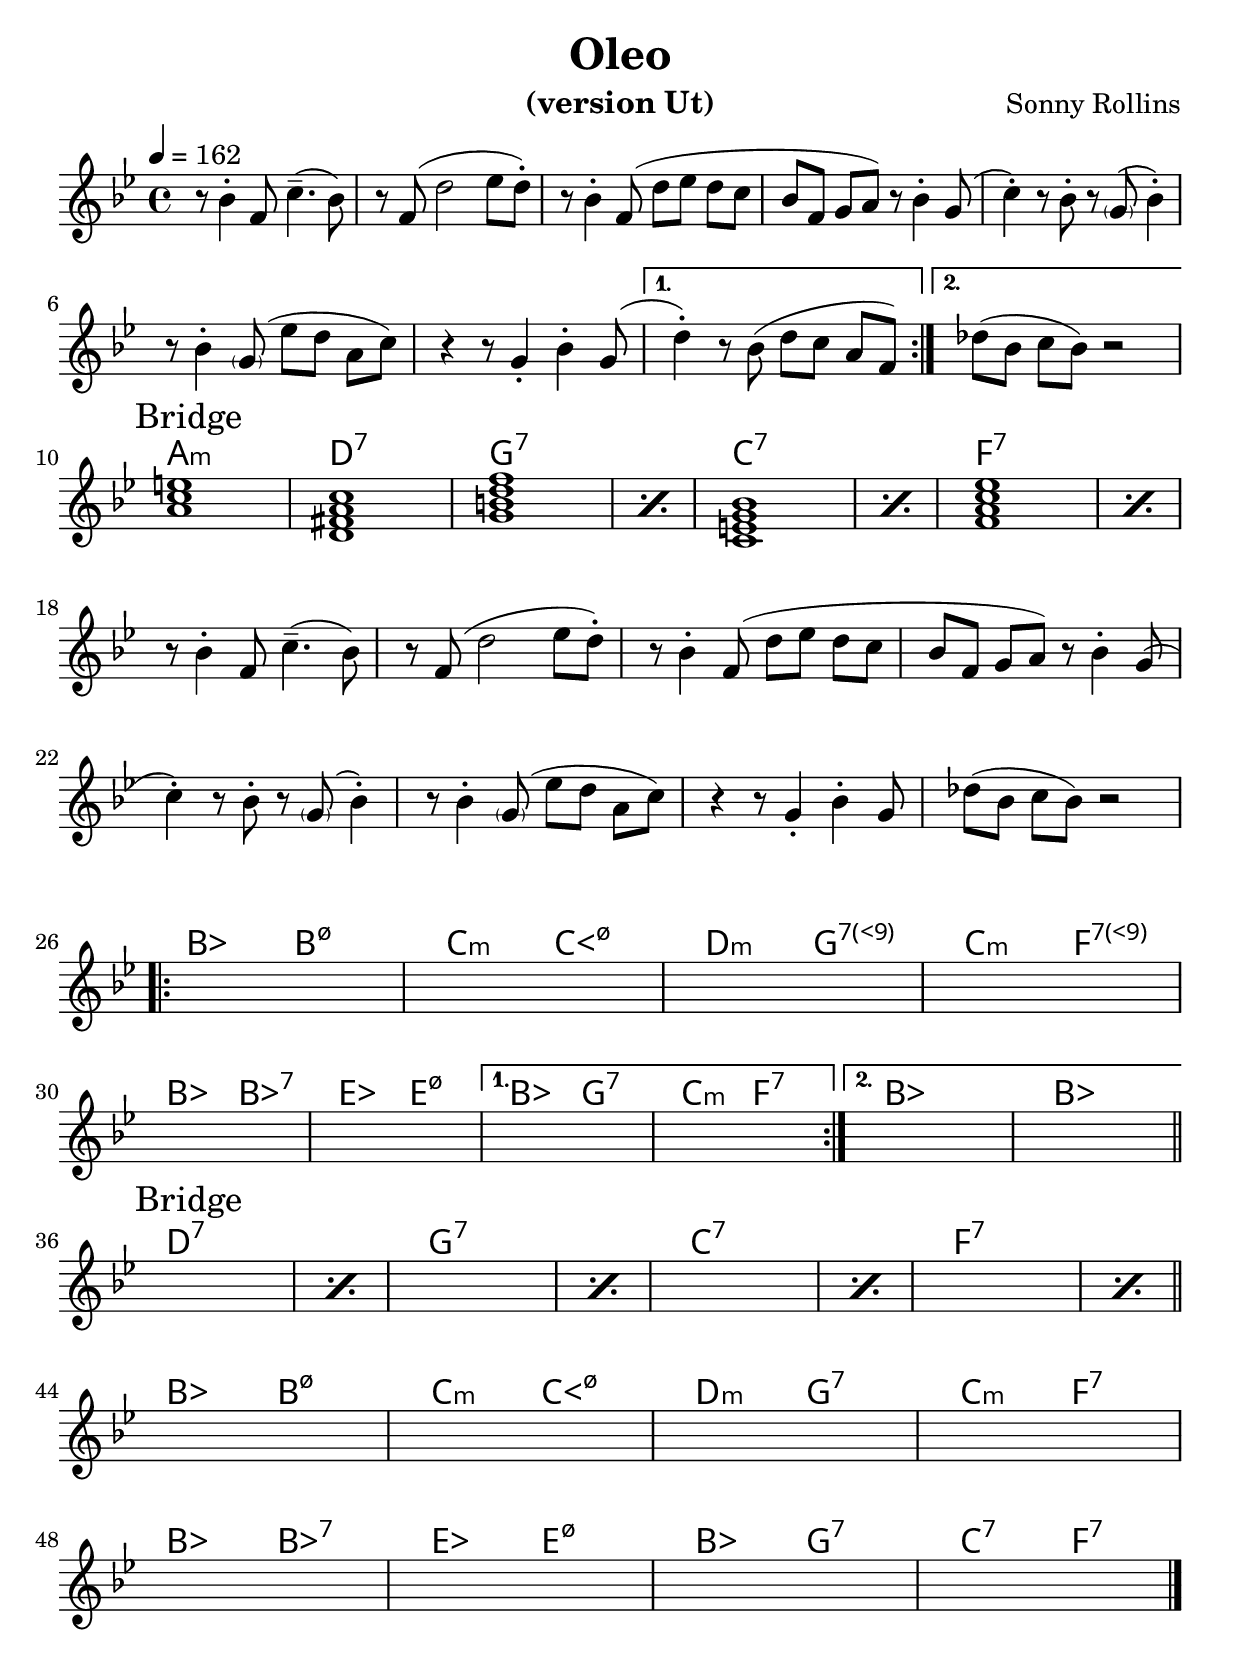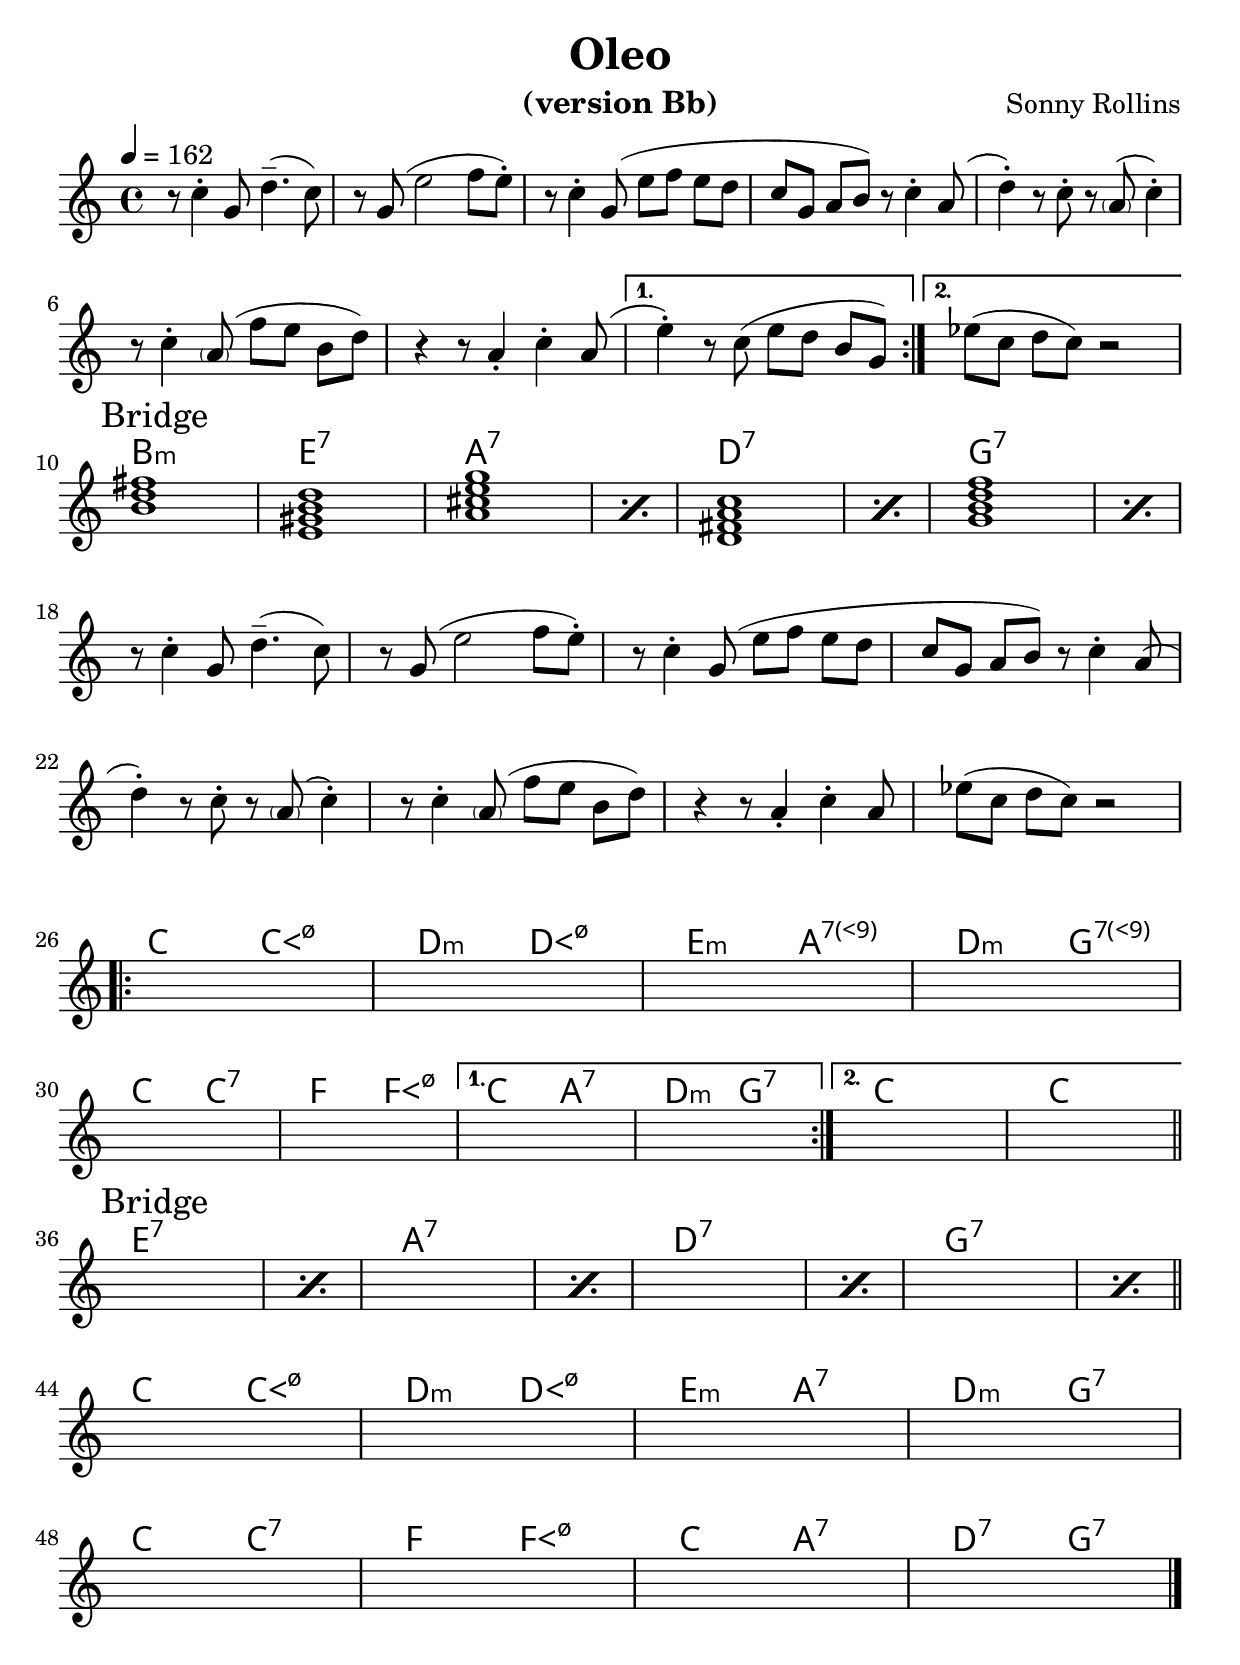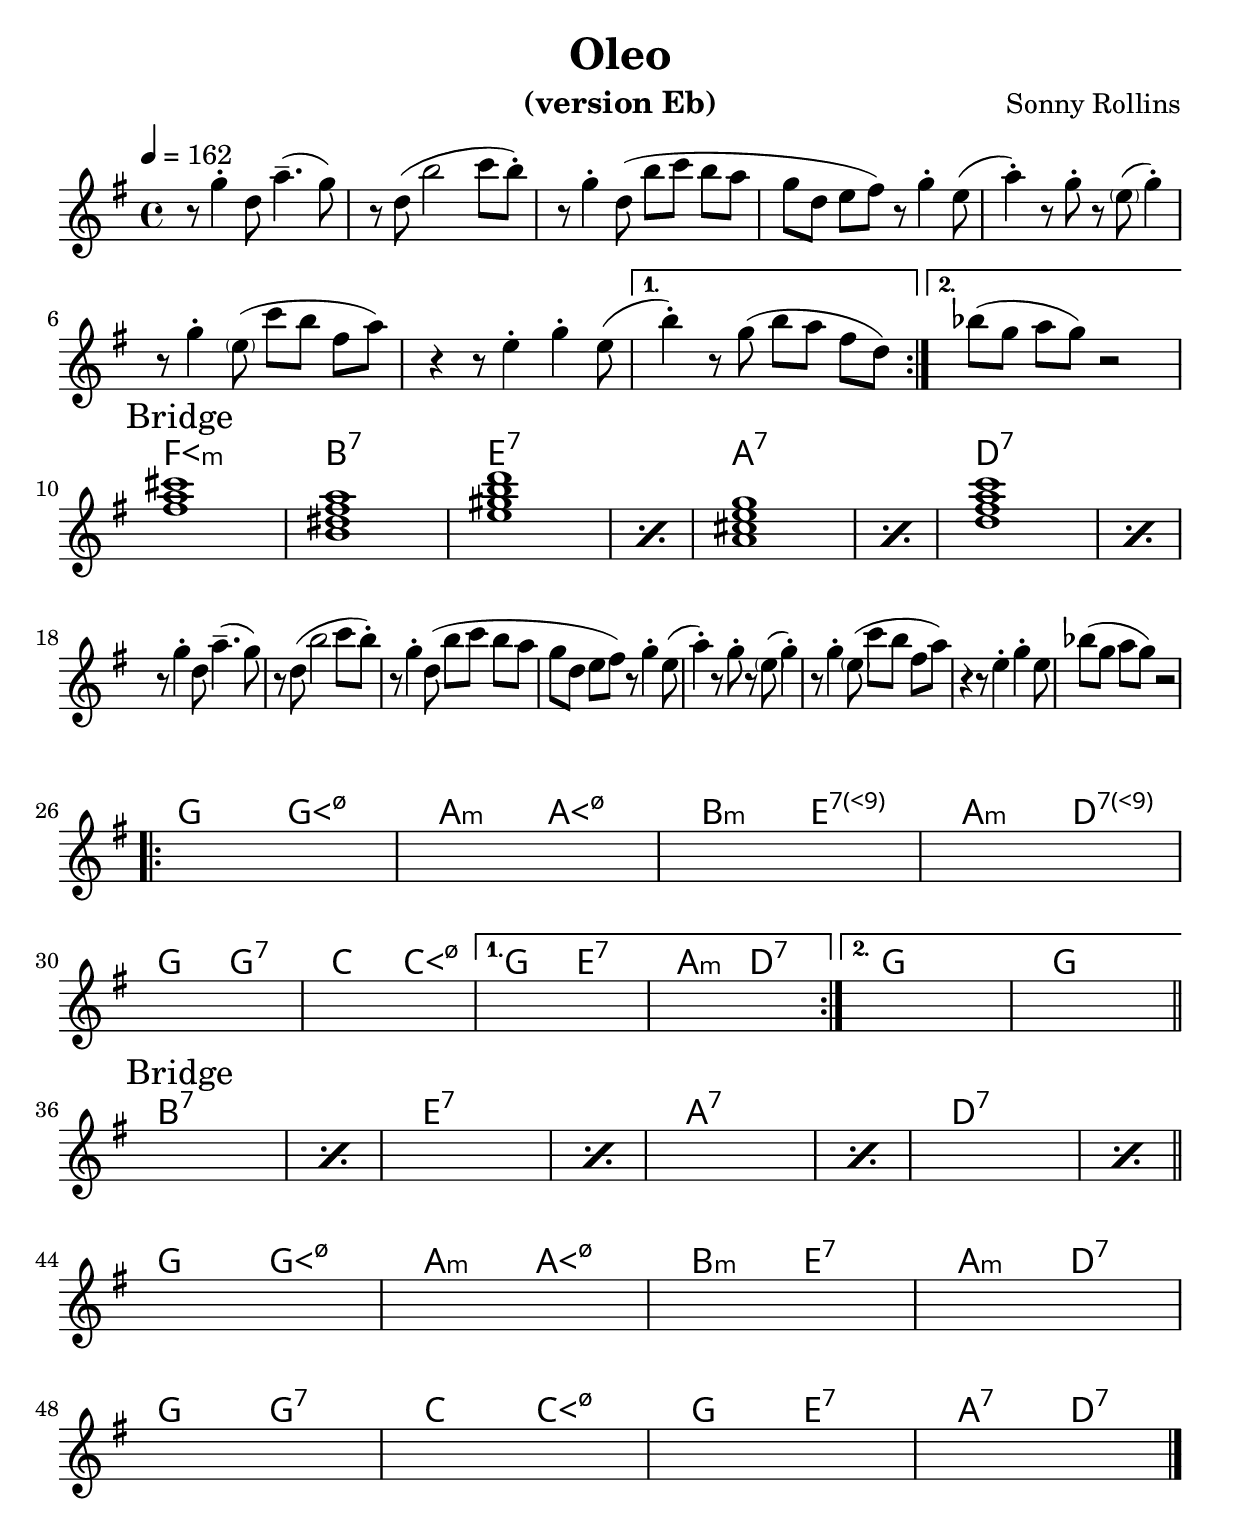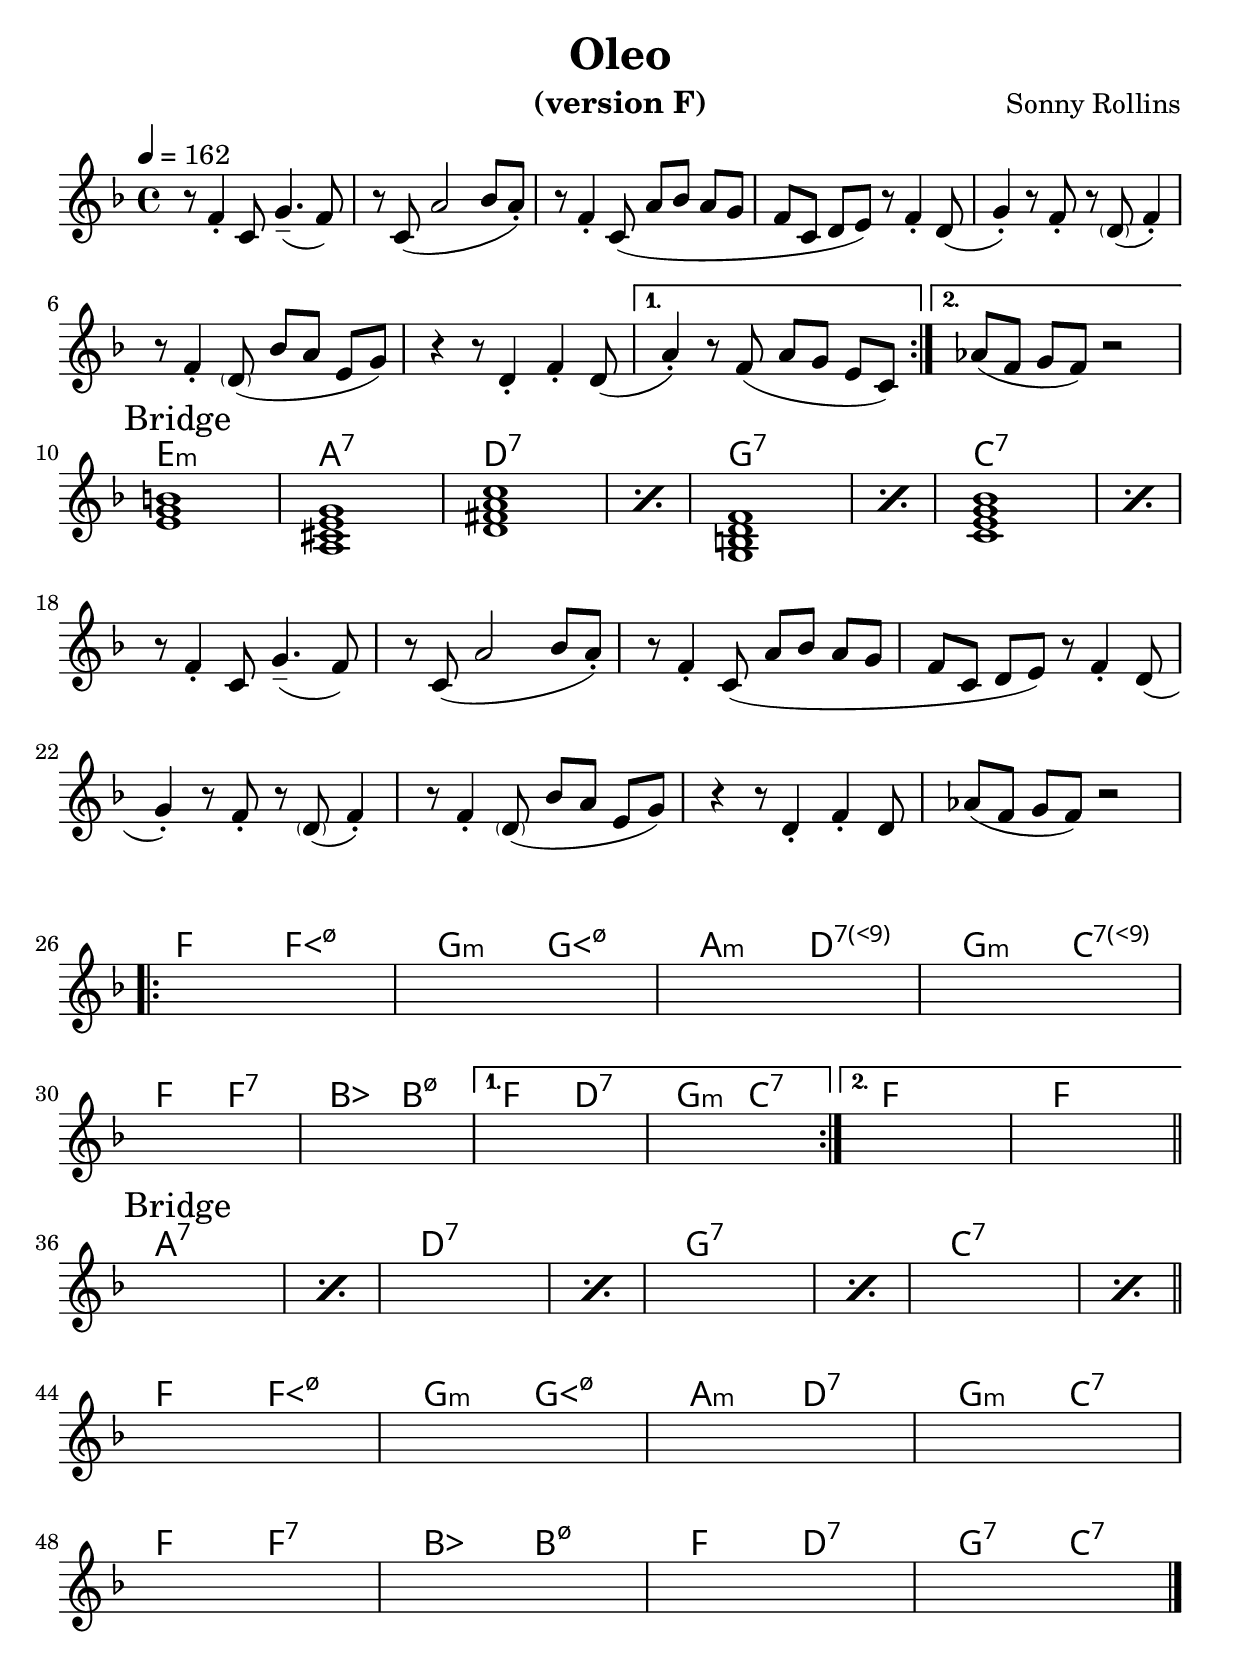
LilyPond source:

% Created on Mon Sep 20 15:23:38 CEST 2010
\version "2.22.0"

#(set-global-staff-size 24)
#(set-default-paper-size "a4")

\include "utils/AccordsJazzDefs.ly"

\paper { indent = 0\cm} 

\header {
	title = "Oleo" 
 	composer = "Sonny Rollins"
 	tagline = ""

}


accords = \chords {
	\repeat volta 2 {\repeat unfold 7 {s1}}
	\alternative {{s}{s}}
	a:m d:7 \repeat percent 2 {g:7}
	\repeat percent 2 {c:7} \repeat percent 2 {f:7}
	\repeat unfold 8 {s1}
	\repeat volta 2 {
	bes2 b:m7.5- c:m cis:m7.5- d:m g:7.9+ c:m f:7.9+ bes bes:7 es e:m7.5-
	}
	\alternative {{bes g:7 c:m f:7}{bes1 bes}}
	\repeat percent 2 {d:7} \repeat percent 2 {g:7} \repeat percent 2 {c:7} \repeat percent 2 {f:7}
	bes2 b:m7.5- c:m cis:m7.5- d:m g:7 c:m f:7 bes bes:7 es e:m7.5- bes g:7 c:7 f:7 
	%c1:m7.5+.9+ % un accord
	%es:m7 % un deuxiÃ¨me
}

staffViolon = \new Staff {
	\time 4/4
	\tempo 4 = 162 
	\set Staff.midiInstrument = "trumpet"
	\key bes \major
	\clef treble
	\accidentalStyle modern-cautionary
	\relative c' { 	
 % Type notes here 
\compressEmptyMeasures
\set Timing.beamExceptions = #'()
\repeat volta 2 {
r8 bes'4-. f8 c'4.--( bes8)
r f( d'2 es8 d-.)
r bes4-. f8( d' es d c
bes f g a) r bes4-. g8(
c4-.) r8 bes-. r \parenthesize g( bes4-.)
r8 bes4-. \parenthesize g8( es'd a c)
r4 r8 g4-. bes-. g8(
}
\alternative {{d'4-.) r8 bes( d c a f)}{des'( bes c bes) r2}}
\break 
\chordmode {\mark \markup{Bridge} a1:m d:7 \repeat percent 2 {g:7}
\repeat percent 2 {c:7} \repeat percent 2 {f:7} }
\break 
r8 bes4-. f8 c'4.--( bes8)
r f( d'2 es8 d-.)
r bes4-. f8( d' es d c
bes f g a) r bes4-. g8(
c4-.) r8 bes-. r \parenthesize g( bes4-.)
r8 bes4-. \parenthesize g8( es'd a c)
r4 r8 g4-. bes-. g8
des'( bes c bes) r2
\break
% \bar "|."
%c4^\markup{Essai} cis c cis
%\mark \markup {\musicglyph "scripts.coda" }
%c cis c c \break
\mark \markup { \column % vspace avant solos si besoin
  { " " 
    " " 
    " "
  " "
  " "}
 } 
	\repeat volta 2 {s1 s s s \break s s}
	\alternative {{s s}{s s}}
	\bar "||"
	\break 
	\mark \markup{Bridge}
	\repeat unfold 4 {\repeat percent 2 {s}} \break
	\bar "||"
	\repeat unfold 4 {s} \break \repeat unfold 4 {s} 
\bar "|."
% c c c c c c c c
	}
}

theme = \staffViolon

\include "utils/books.ly"